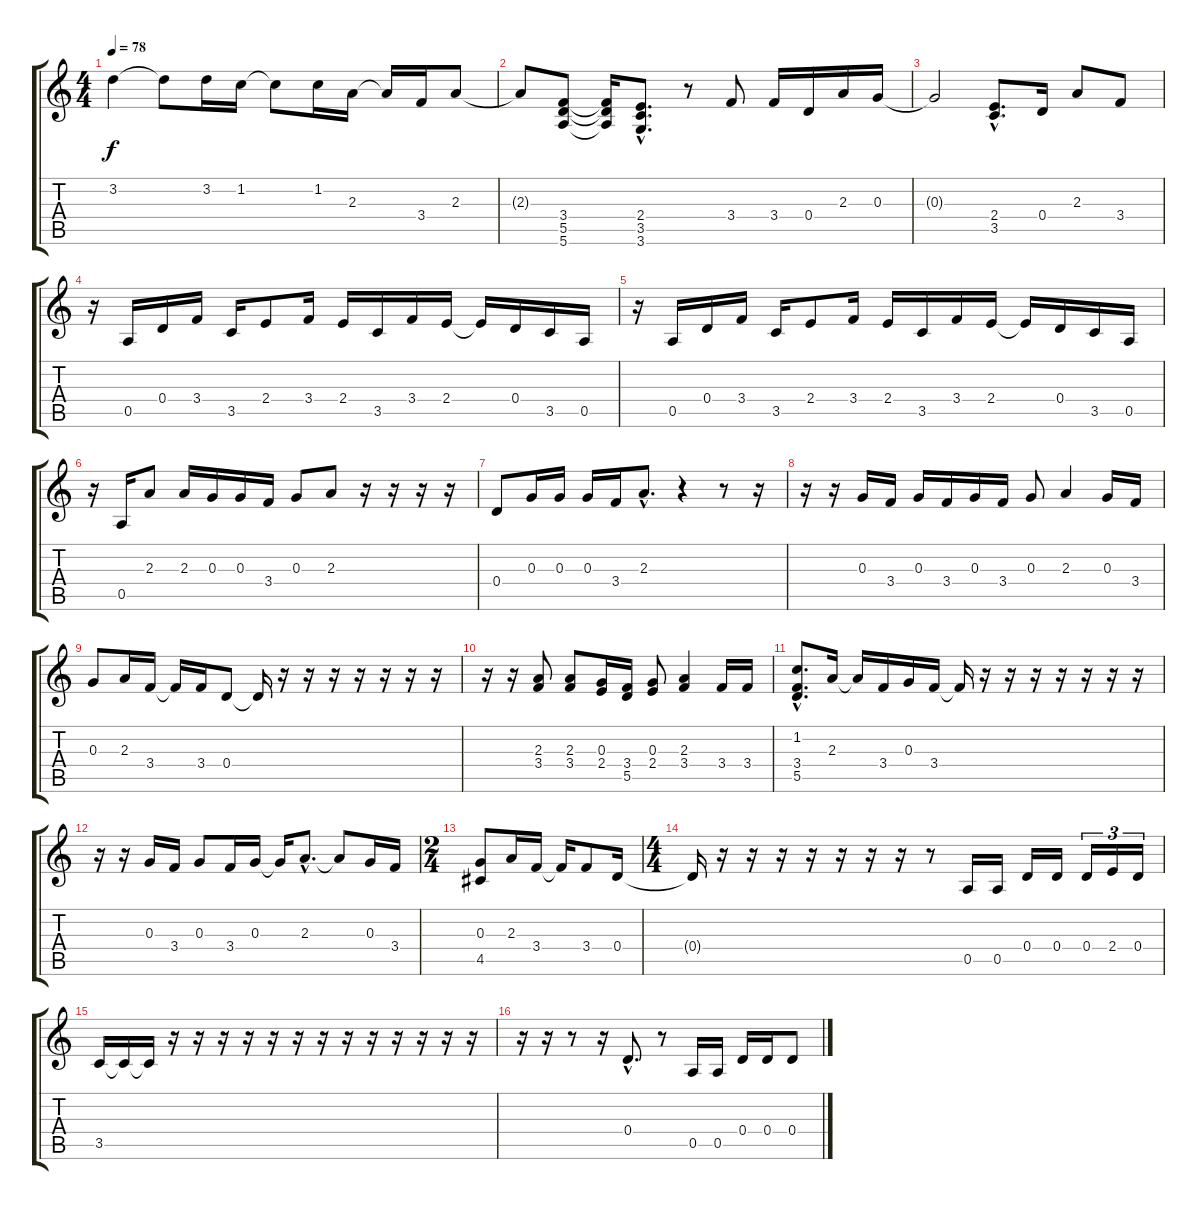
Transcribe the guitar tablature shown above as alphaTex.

\track "" {instrument electricguitarclean}
\staff {score tabs}
\tuning (E4 B3 G3 D3 A2 E2) {hide}
\ts (4 4)
\tempo 78
\clef g2
\ks c
3.2.4{dy f} 3.2{t}.8 3.2.16 1.2.16 1.2{t}.8 1.2.16 2.3.16 2.3{t}.16 3.4.16 2.3.8 |
2.3{t}.8 (3.4 5.5 5.6).8 (3.4{t} 5.5{t} 5.6{t}).16 (2.4{hac} 3.5{hac} 3.6{hac}).8{d} r.8 3.4.8 3.4.16 0.4.16 2.3.16 0.3.16 |
0.3{t}.2 (2.4{hac} 3.5{hac}).8{d} 0.4.16 2.3.8 3.4.8 |
r.16 0.5.16 0.4.16 3.4.16 3.5.16 2.4.8 3.4.16 2.4.16 3.5.16 3.4.16 2.4.16 2.4{t}.16 0.4.16 3.5.16 0.5.16 |
r.16 0.5.16 0.4.16 3.4.16 3.5.16 2.4.8 3.4.16 2.4.16 3.5.16 3.4.16 2.4.16 2.4{t}.16 0.4.16 3.5.16 0.5.16 |
r.16 0.5.16 2.3.8 2.3.16 0.3.16 0.3.16 3.4.16 0.3.8 2.3.8 r.16 r.16 r.16 r.16 |
0.4.8 0.3.16 0.3.16 0.3.16 3.4.16 2.3{hac}.8{d} r.4 r.8 r.16 |
r.16 r.16 0.3.16 3.4.16 0.3.16 3.4.16 0.3.16 3.4.16 0.3.8 2.3.4 0.3.16 3.4.16 |
0.3.8 2.3.16 3.4.16 3.4{t}.16 3.4.16 0.4.8 0.4{t}.16 r.16 r.16 r.16 r.16 r.16 r.16 r.16 |
r.16 r.16 (2.3 3.4).8 (2.3 3.4).8 (0.3 2.4).16 (3.4 5.5).16 (0.3 2.4).8 (2.3 3.4).4 3.4.16 3.4.16 |
(1.2{hac} 3.4{hac} 5.5{hac}).8{d} 2.3.16 2.3{t}.16 3.4.16 0.3.16 3.4.16 3.4{t}.16 r.16 r.16 r.16 r.16 r.16 r.16 r.16 |
r.16 r.16 0.3.16 3.4.16 0.3.8 3.4.16 0.3.16 0.3{t}.16 2.3{hac}.8{d} 2.3{t}.8 0.3.16 3.4.16 |
\ts (2 4)
(0.3 4.5).8 2.3.16 3.4.16 3.4{t}.16 3.4.8 0.4.16 |
\ts (4 4)
0.4{t}.16 r.16 r.16 r.16 r.16 r.16 r.16 r.16 r.8 0.5.16 0.5.16 0.4.16 0.4.16 0.4.16{tu (3 2)} 2.4.16{tu (3 2)} 0.4.16{tu (3 2)} |
3.5.16 3.5{t}.16 3.5{t}.16 r.16 r.16 r.16 r.16 r.16 r.16 r.16 r.16 r.16 r.16 r.16 r.16 r.16 |
r.16 r.16 r.8 r.16 0.4{hac}.8{d} r.8 0.5.16 0.5.16 0.4.16 0.4.16 0.4.8
